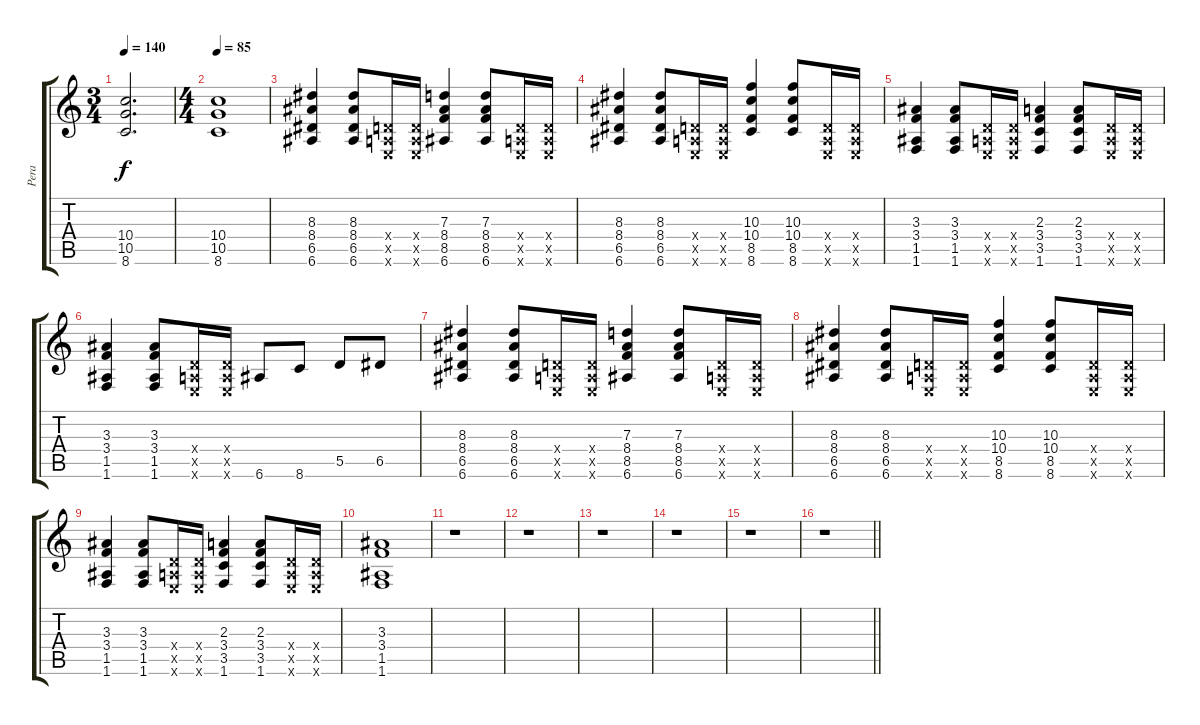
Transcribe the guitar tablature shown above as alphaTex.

\track ("Pera" "Pera") {instrument overdrivenguitar}
\staff {score tabs}
\tuning (E4 B3 G3 D3 A2 E2) {hide}
\ts (3 4)
\tempo 140
\clef g2
\ks c
(10.4{t} 10.5{t} 8.6{t}).2{d dy f} |
\ts (4 4)
\tempo 85
(10.4 10.5 8.6).1 |
(8.3 8.4 6.5 6.6).4 (8.3 8.4 6.5 6.6).8 (0.4{x} 0.5{x} 0.6{x}).16 (0.4{x} 0.5{x} 0.6{x}).16 (7.3 8.4 8.5 6.6).4 (7.3 8.4 8.5 6.6).8 (0.4{x} 0.5{x} 0.6{x}).16 (0.4{x} 0.5{x} 0.6{x}).16 |
(8.3 8.4 6.5 6.6).4 (8.3 8.4 6.5 6.6).8 (0.4{x} 0.5{x} 0.6{x}).16 (0.4{x} 0.5{x} 0.6{x}).16 (10.3 10.4 8.5 8.6).4 (10.3 10.4 8.5 8.6).8 (0.4{x} 0.5{x} 0.6{x}).16 (0.4{x} 0.5{x} 0.6{x}).16 |
(3.3 3.4 1.5 1.6).4 (3.3 3.4 1.5 1.6).8 (0.4{x} 0.5{x} 0.6{x}).16 (0.4{x} 0.5{x} 0.6{x}).16 (2.3 3.4 3.5 1.6).4 (2.3 3.4 3.5 1.6).8 (0.4{x} 0.5{x} 0.6{x}).16 (0.4{x} 0.5{x} 0.6{x}).16 |
(3.3 3.4 1.5 1.6).4 (3.3 3.4 1.5 1.6).8 (0.4{x} 0.5{x} 0.6{x}).16 (0.4{x} 0.5{x} 0.6{x}).16 6.6.8 8.6.8 5.5.8 6.5.8 |
(8.3 8.4 6.5 6.6).4 (8.3 8.4 6.5 6.6).8 (0.4{x} 0.5{x} 0.6{x}).16 (0.4{x} 0.5{x} 0.6{x}).16 (7.3 8.4 8.5 6.6).4 (7.3 8.4 8.5 6.6).8 (0.4{x} 0.5{x} 0.6{x}).16 (0.4{x} 0.5{x} 0.6{x}).16 |
(8.3 8.4 6.5 6.6).4 (8.3 8.4 6.5 6.6).8 (0.4{x} 0.5{x} 0.6{x}).16 (0.4{x} 0.5{x} 0.6{x}).16 (10.3 10.4 8.5 8.6).4 (10.3 10.4 8.5 8.6).8 (0.4{x} 0.5{x} 0.6{x}).16 (0.4{x} 0.5{x} 0.6{x}).16 |
(3.3 3.4 1.5 1.6).4 (3.3 3.4 1.5 1.6).8 (0.4{x} 0.5{x} 0.6{x}).16 (0.4{x} 0.5{x} 0.6{x}).16 (2.3 3.4 3.5 1.6).4 (2.3 3.4 3.5 1.6).8 (0.4{x} 0.5{x} 0.6{x}).16 (0.4{x} 0.5{x} 0.6{x}).16 |
(3.3 3.4 1.5 1.6).1 |
r.1 |
r.1 |
r.1 |
r.1 |
r.1 |
\barLineRight lightlight
r.1
